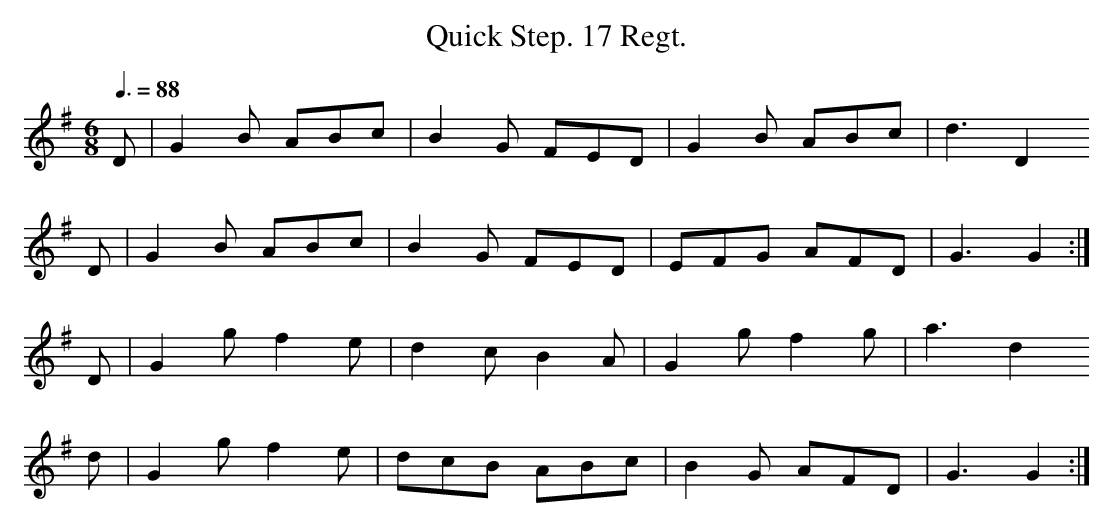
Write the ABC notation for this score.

X:1
T:Quick Step. 17 Regt.
M:6/8
L:1/8
Q:3/8=88
K:G major
D|G2B ABc|B2G FED|G2B ABc|d3 D2
D|G2B ABc|B2G FED|EFG AFD|G3 G2:|
D|G2g f2e|d2c B2A|G2g f2g|a3 d2
d|G2g f2e|dcB ABc|B2G AFD|G3 G2:|
